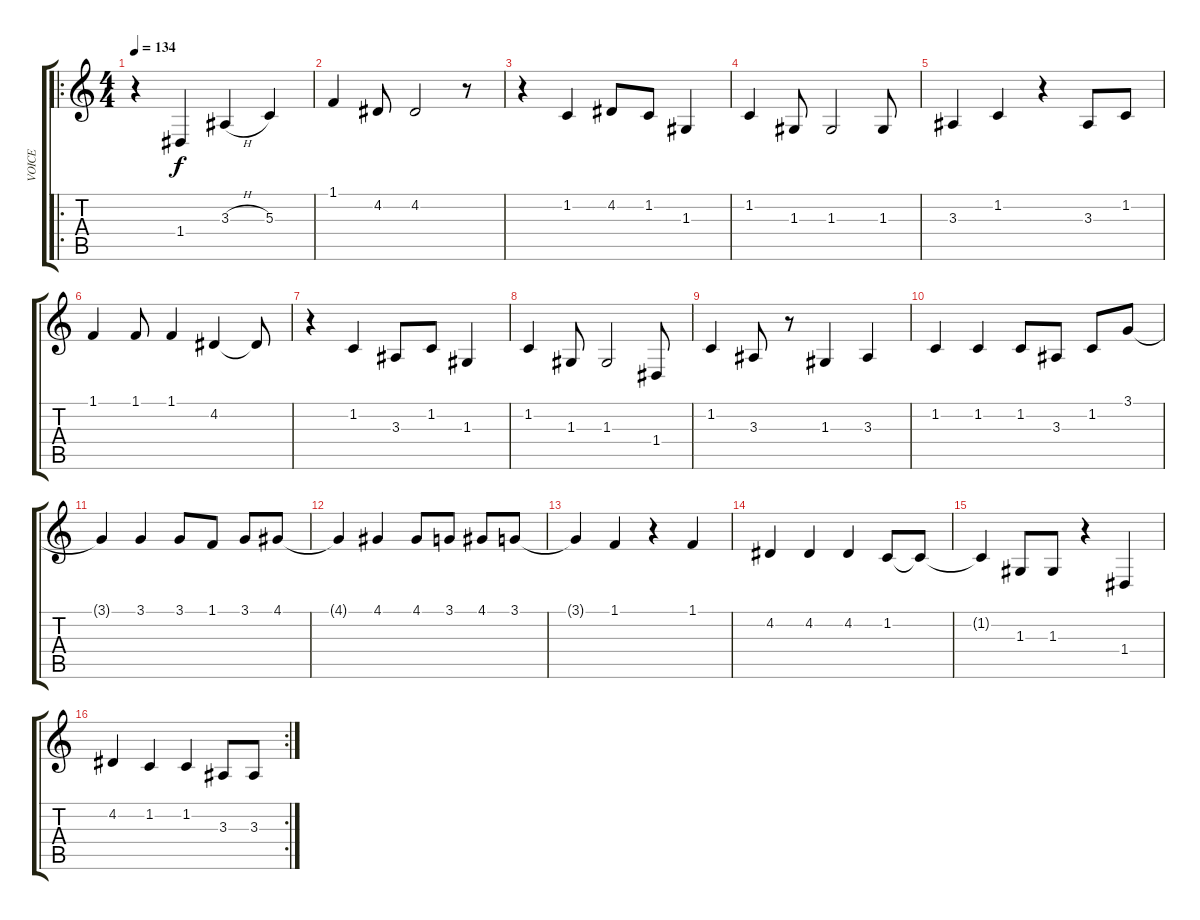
\track ("VOICE" "VOICE") {instrument violin}
\staff {score tabs}
\tuning (E4 B3 G3 D3 A2 E2) {hide}
\ro
\ts (4 4)
\tempo 134
\clef g2
\ks c
r.4{dy f} 1.4.4 3.3{h}.4 5.3.4 |
1.1.4 4.2.8 4.2.2 r.8 |
r.4 1.2.4 4.2.8 1.2.8 1.3.4 |
1.2.4 1.3.8 1.3.2 1.3.8 |
3.3.4 1.2.4 r.4 3.3.8 1.2.8 |
1.1.4 1.1.8 1.1.4 4.2.4 4.2{t}.8 |
r.4 1.2.4 3.3.8 1.2.8 1.3.4 |
1.2.4 1.3.8 1.3.2 1.4.8 |
1.2.4 3.3.8 r.8 1.3.4 3.3.4 |
1.2.4 1.2.4 1.2.8 3.3.8 1.2.8 3.1.8 |
3.1{t}.4 3.1.4 3.1.8 1.1.8 3.1.8 4.1.8 |
4.1{t}.4 4.1.4 4.1.8 3.1.8 4.1.8 3.1.8 |
3.1{t}.4 1.1.4 r.4 1.1.4 |
4.2.4 4.2.4 4.2.4 1.2.8 1.2{t}.8 |
1.2{t}.4 1.3.8 1.3.8 r.4 1.4.4 |
\rc 2
4.2.4 1.2.4 1.2.4 3.3.8 3.3.8
